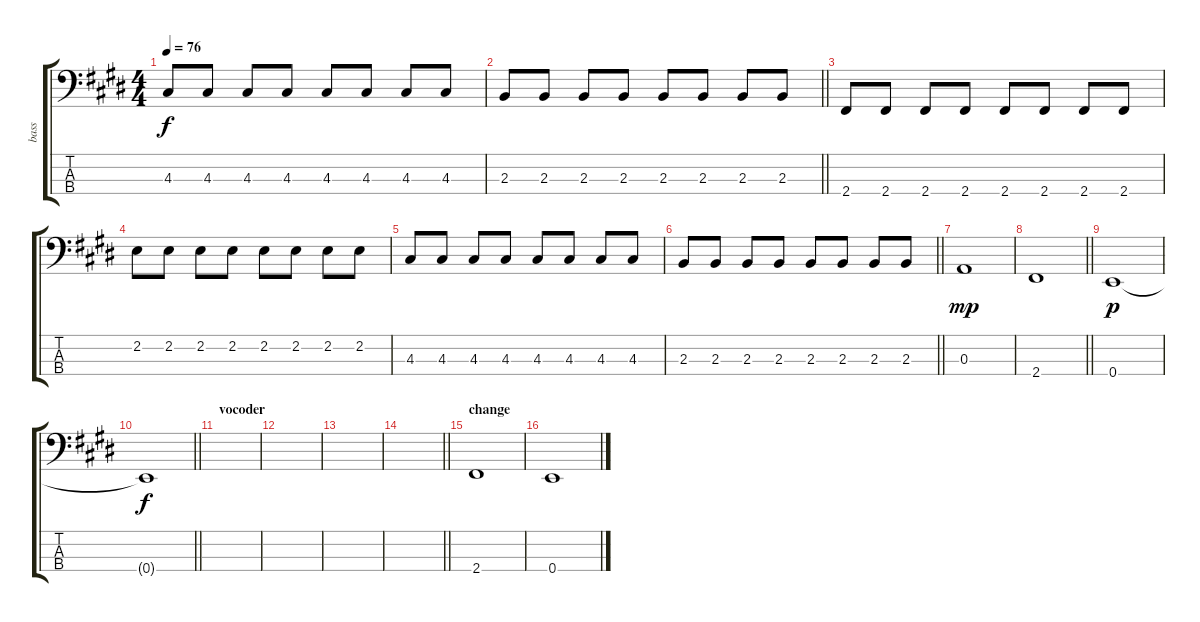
\track ("bass" "bass") {instrument fretlessbass}
\staff {score tabs}
\tuning (G2 D2 A1 E1) {hide}
\ts (4 4)
\tempo 76
\clef f4
\ks e
4.3.8{dy f} 4.3.8 4.3.8 4.3.8 4.3.8 4.3.8 4.3.8 4.3.8 |
\barLineRight lightlight
2.3.8 2.3.8 2.3.8 2.3.8 2.3.8 2.3.8 2.3.8 2.3.8 |
2.4.8 2.4.8 2.4.8 2.4.8 2.4.8 2.4.8 2.4.8 2.4.8 |
2.2.8 2.2.8 2.2.8 2.2.8 2.2.8 2.2.8 2.2.8 2.2.8 |
4.3.8 4.3.8 4.3.8 4.3.8 4.3.8 4.3.8 4.3.8 4.3.8 |
\barLineRight lightlight
2.3.8 2.3.8 2.3.8 2.3.8 2.3.8 2.3.8 2.3.8 2.3.8 |
0.3.1{dy mp} |
\barLineRight lightlight
2.4.1 |
0.4.1{dy p} |
\barLineRight lightlight
0.4{t}.1{dy f} |
\section ("" "vocoder")
|
|
|
\barLineRight lightlight
|
\section ("" "change")
2.4.1 |
0.4.1
